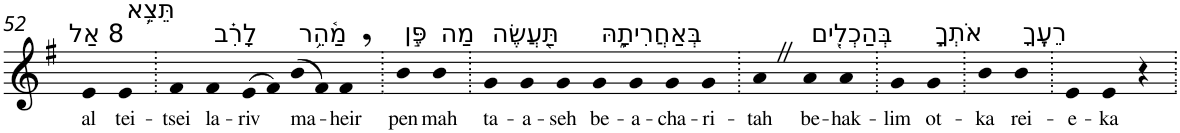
**kern	**text
*part1	*part1
*staff1	*staff1
*I"Piano	*
*I'Pno	*
!!LO:PB:g=z
*clefG2	*
*k[f#]	*
*G:	*
=52	=52
!LO:TX:a:t=8 אַל	!
!	!LO:LY:b
4e	al
!LO:TX:a:t=תֵּצֵ֥א	!
!	!LO:LY:b
4e	tei-
=53.	=53.
!	!LO:LY:b
4f#	-tsei
!LO:TX:a:t=לָרִ֗ב	!
!	!LO:LY:b
4f#	la-
!	!LO:LY:b
(>8e	-riv
8f#)	.
!LO:TX:a:t=מַ֫הֵ֥ר	!
!	!LO:LY:b
(>8b	ma-
8f#)	.
!	!LO:LY:b
4f#,	-heir
=54.	=54.
!LO:TX:a:t=פֶּ֣ן	!
!	!LO:LY:b
4b	pen
!LO:TX:a:t=מַה	!
!	!LO:LY:b
4b	mah
=55.	=55.
!LO:TX:a:t=תַּ֭עֲשֶׂה	!
!	!LO:LY:b
4g	ta-
!	!LO:LY:b
4g	-a-
!	!LO:LY:b
4g	-seh
!LO:TX:a:t=בְּאַחֲרִיתָ֑הּ	!
!	!LO:LY:b
4g	be-
!	!LO:LY:b
4g	-a-
!	!LO:LY:b
4g	-cha-
!	!LO:LY:b
4g	-ri-
=56.	=56.
!	!LO:LY:b
4aZ	-tah
!LO:TX:a:t=בְּהַכְלִ֖ים	!
!	!LO:LY:b
4a	be-
!	!LO:LY:b
4a	-hak-
=57.	=57.
!	!LO:LY:b
4g	-lim
!LO:TX:a:t=אֹתְךָ֣	!
!	!LO:LY:b
4g	ot-
=58.	=58.
!	!LO:LY:b
4b	-ka
!LO:TX:a:t=רֵעֶֽךָ	!
!	!LO:LY:b
4b	rei-
=59.	=59.
!	!LO:LY:b
4e	-e-
!	!LO:LY:b
4e	-ka
4r	.
=.	=.
*-	*-
